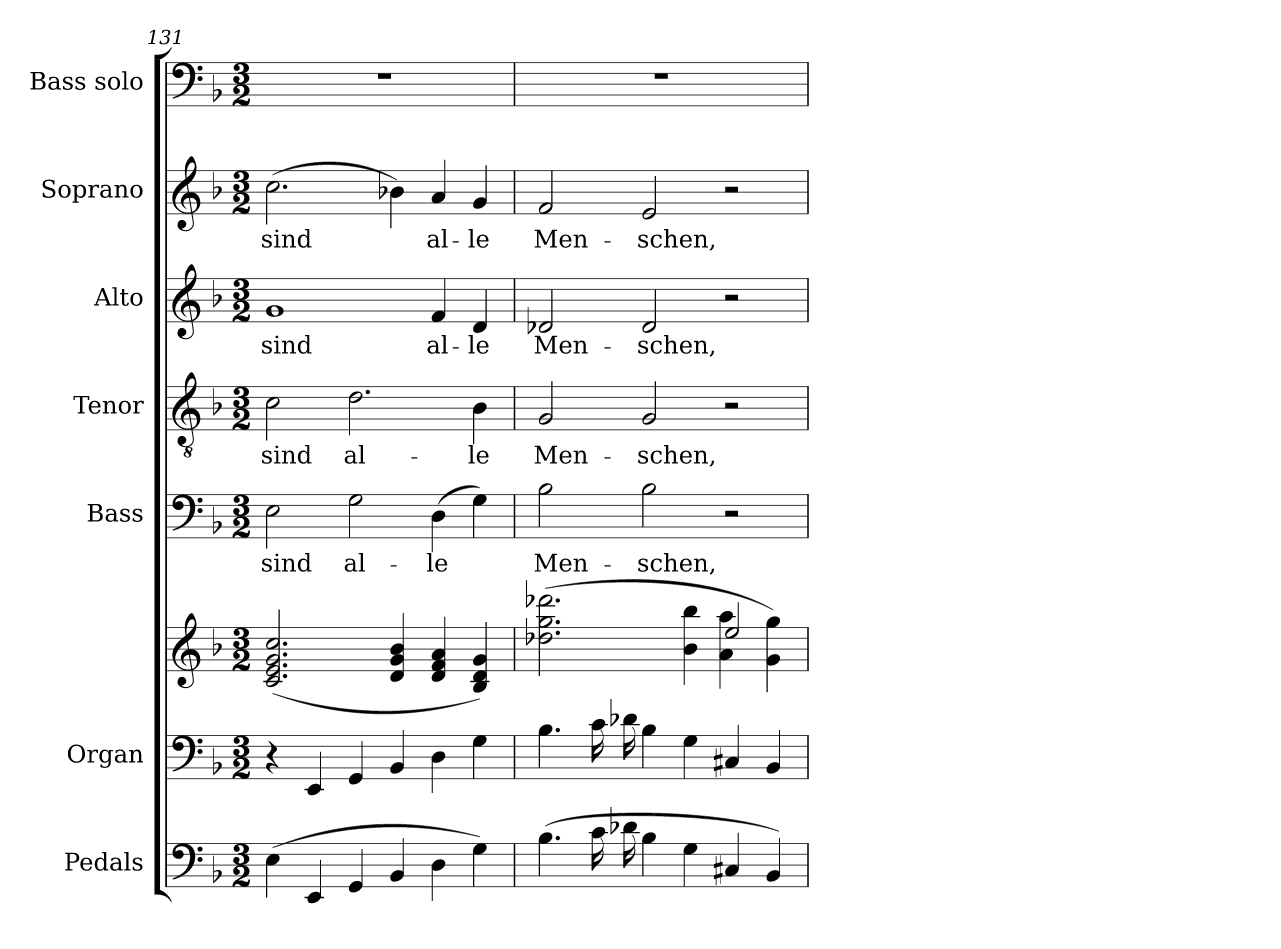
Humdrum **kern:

**kern	**kern	**kern	**kern	**text	**kern	**text	**kern	**text	**kern	**text	**kern
*part7	*part6	*part6	*part5	*part5	*part4	*part4	*part3	*part3	*part2	*part2	*part1
*staff8	*staff7	*staff6	*staff5	*staff5	*staff4	*staff4	*staff3	*staff3	*staff2	*staff2	*staff1
*I"Pedals	*I"Organ	*	*I"Bass	*	*I"Tenor	*	*I"Alto	*	*I"Soprano	*	*I"Bass solo
*I'Ped.	*I'Org.	*	*I'B.	*	*I'T.	*	*I'A.	*	*I'S.	*	*
*clefF4	*clefF4	*clefG2	*clefF4	*	*clefGv2	*	*clefG2	*	*clefG2	*	*clefF4
*	*	*	*	*	*ITrd7c12	*	*	*	*	*	*
*k[b-]	*k[b-]	*k[b-]	*k[b-]	*	*k[b-]	*	*k[b-]	*	*k[b-]	*	*k[b-]
*d:	*d:	*d:	*d:	*	*d:	*	*d:	*	*d:	*	*d:
*M3/2	*M3/2	*M3/2	*M3/2	*	*M3/2	*	*M3/2	*	*M3/2	*	*M3/2
=131	=131	=131	=131	=131	=131	=131	=131	=131	=131	=131	=131
!	!	!	!	!LO:LY:b:color=#000000	!	!	!	!	!	!	!
!	!	!	!	!	!	!LO:LY:b:color=#000000	!	!	!	!	!
!	!	!	!	!	!	!	!	!LO:LY:b:color=#000000	!	!	!
!	!	!	!	!	!	!	!	!	!	!LO:LY:b:color=#000000	!LO:N:vis=1
(4Ei\	4r	(2.ci/ 2.ei 2.gi 2.cci	2Ei\	sind	2Ci\	sind	1gi	sind	(2.cci\	sind	1.r
4EEi/	4EEi/	.	.	.	.	.	.	.	.	.	.
!	!	!	!	!LO:LY:b:color=#000000	!	!	!	!	!	!	!
!	!	!	!	!	!	!LO:LY:b:color=#000000	!	!	!	!	!
4GGi/	4GGi/	.	2Gi\	al-	2.Di\	al-	.	.	.	.	.
4BB-i/	4BB-i/	4di/ 4gi 4b-i	.	.	.	.	.	.	4b-Xi\)	.	.
!	!	!	!	!LO:LY:b:color=#000000	!	!	!	!	!	!	!
!	!	!	!	!	!	!	!	!LO:LY:b:color=#000000	!	!	!
!	!	!	!	!	!	!	!	!	!	!LO:LY:b:color=#000000	!
4Di\	4Di\	4di/ 4fi 4ai	(4Di\	-le	.	.	4fi/	al-	4ai/	al-	.
!	!	!	!	!	!	!LO:LY:b:color=#000000	!	!	!	!	!
!	!	!	!	!	!	!	!	!LO:LY:b:color=#000000	!	!	!
!	!	!	!	!	!	!	!	!	!	!LO:LY:b:color=#000000	!
4Gi\)	4Gi\	4B-i/ 4di 4gi)	4Gi\)	.	4BB-i\	-le	4di/	-le	4gi/	-le	.
=132	=132	=132	=132	=132	=132	=132	=132	=132	=132	=132	=132
*	*	*^	*	*	*	*	*	*	*	*	*
!	!	!	!	!	!LO:LY:b:color=#000000	!	!	!	!	!	!	!
!	!	!	!	!	!	!	!LO:LY:b:color=#000000	!	!	!	!	!
!	!	!	!	!	!	!	!	!	!LO:LY:b:color=#000000	!	!	!
!	!	!	!	!	!	!	!	!	!	!	!LO:LY:b:color=#000000	!LO:N:vis=1
(4.B-i\	4.B-i\	1ryy	(2.dd-Xi\ 2.ggi 2.ddd-Xi	2B-i\	Men-	2GGi/	Men-	2d-Xi/	Men-	2fi/	Men-	1.r
16ci\	16ci\	.	.	.	.	.	.	.	.	.	.	.
16d-Xi\	16d-Xi\	.	.	.	.	.	.	.	.	.	.	.
!	!	!	!	!	!LO:LY:b:color=#000000	!	!	!	!	!	!	!
!	!	!	!	!	!	!	!LO:LY:b:color=#000000	!	!	!	!	!
!	!	!	!	!	!	!	!	!	!LO:LY:b:color=#000000	!	!	!
!	!	!	!	!	!	!	!	!	!	!	!LO:LY:b:color=#000000	!
4B-i\	4B-i\	.	.	2B-i\	-schen,	2GGi/	-schen,	2d-i/	-schen,	2ei/	-schen,	.
4Gi\	4Gi\	.	4b-i\ 4bb-i	.	.	.	.	.	.	.	.	.
4C#Xi/	4C#Xi/	2eei/	4ai\ 4aai	2r	.	2r	.	2r	.	2r	.	.
4BB-i/)	4BB-i/	.	4gi\ 4ggi)	.	.	.	.	.	.	.	.	.
*	*	*v	*v	*	*	*	*	*	*	*	*	*
=	=	=	=	=	=	=	=	=	=	=	=
*-	*-	*-	*-	*-	*-	*-	*-	*-	*-	*-	*-
